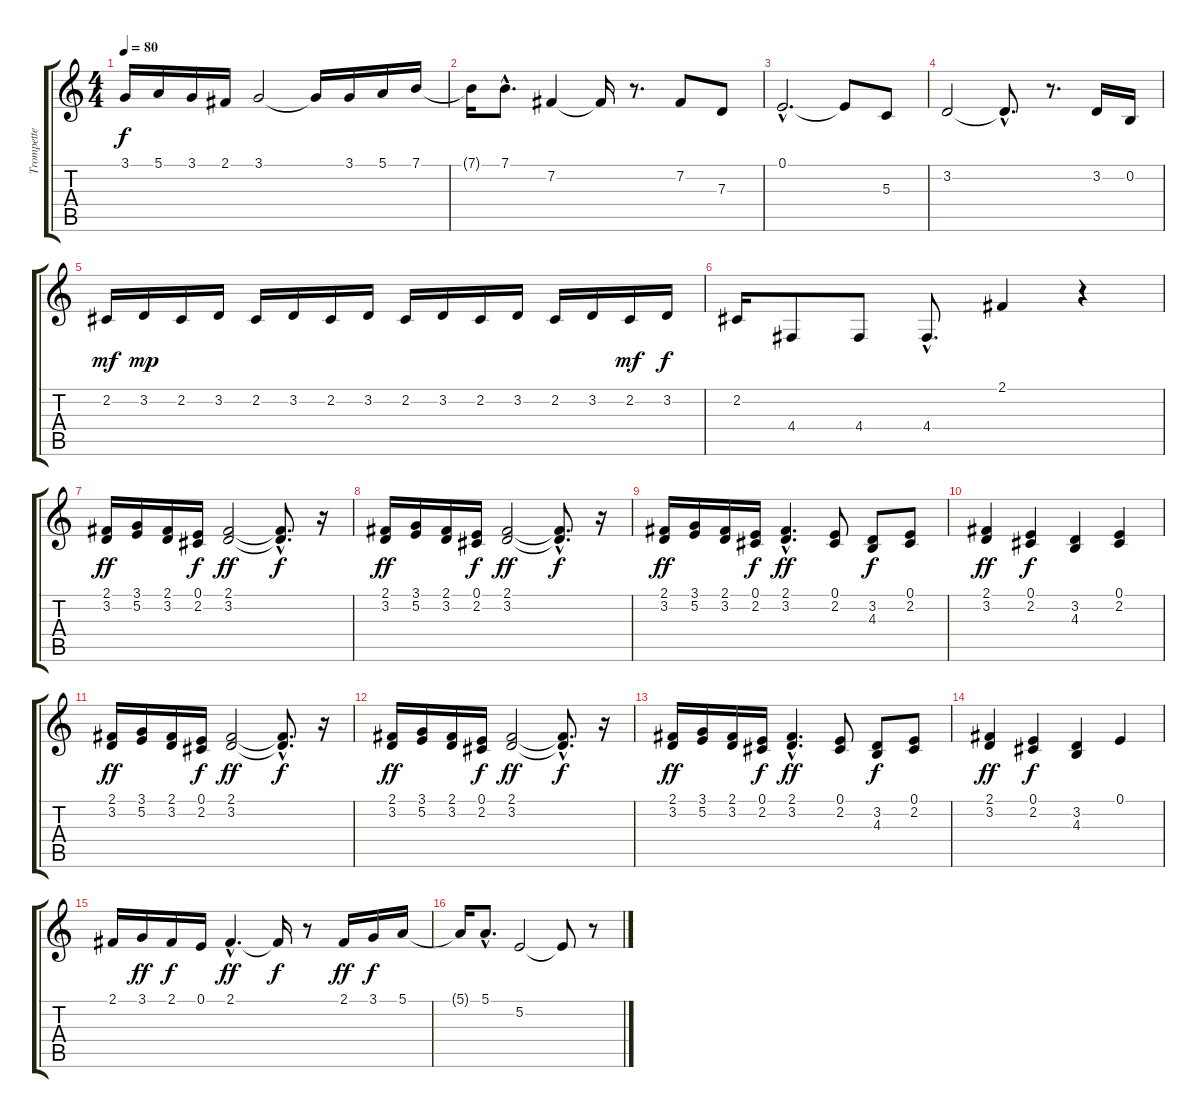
\track ("Trompette" "Trompette") {instrument trumpet}
\staff {score tabs}
\tuning (E4 B3 G3 D3 A2 E2) {hide}
\ts (4 4)
\tempo 80
\clef g2
\ks c
3.1.16{dy f} 5.1.16 3.1.16 2.1.16 3.1.2 3.1{t}.16 3.1.16 5.1.16 7.1.16 |
7.1{t}.16 7.1{hac}.8{d} 7.2.4 7.2{t}.16 r.8{d} 7.2.8 7.3.8 |
0.1{hac}.2{d} 0.1{t}.8 5.3.8 |
3.2.2 3.2{hac t}.8{d} r.8{d} 3.2.16 0.2.16 |
2.2.16{dy mf} 3.2.16{dy mp} 2.2.16 3.2.16 2.2.16 3.2.16 2.2.16 3.2.16 2.2.16 3.2.16 2.2.16 3.2.16 2.2.16 3.2.16 2.2.16{dy mf} 3.2.16{dy f} |
2.2.16 4.4.8 4.4.8 4.4{hac}.8{d} 2.1.4 r.4 |
(2.1 3.2).16{dy ff} (3.1 5.2).16 (2.1 3.2).16 (0.1 2.2).16{dy f} (2.1 3.2).2{dy ff} (2.1{hac t} 3.2{hac t}).8{d dy f} r.16 |
(2.1 3.2).16{dy ff} (3.1 5.2).16 (2.1 3.2).16 (0.1 2.2).16{dy f} (2.1 3.2).2{dy ff} (2.1{hac t} 3.2{hac t}).8{d dy f} r.16 |
(2.1 3.2).16{dy ff} (3.1 5.2).16 (2.1 3.2).16 (0.1 2.2).16{dy f} (2.1{hac} 3.2{hac}).4{d dy ff} (0.1 2.2).8 (3.2 4.3).8{dy f} (0.1 2.2).8 |
(2.1 3.2).4{dy ff} (0.1 2.2).4{dy f} (3.2 4.3).4 (0.1 2.2).4 |
(2.1 3.2).16{dy ff} (3.1 5.2).16 (2.1 3.2).16 (0.1 2.2).16{dy f} (2.1 3.2).2{dy ff} (2.1{hac t} 3.2{hac t}).8{d dy f} r.16 |
(2.1 3.2).16{dy ff} (3.1 5.2).16 (2.1 3.2).16 (0.1 2.2).16{dy f} (2.1 3.2).2{dy ff} (2.1{hac t} 3.2{hac t}).8{d dy f} r.16 |
(2.1 3.2).16{dy ff} (3.1 5.2).16 (2.1 3.2).16 (0.1 2.2).16{dy f} (2.1{hac} 3.2{hac}).4{d dy ff} (0.1 2.2).8 (3.2 4.3).8{dy f} (0.1 2.2).8 |
(2.1 3.2).4{dy ff} (0.1 2.2).4{dy f} (3.2 4.3).4 0.1.4 |
2.1.16 3.1.16{dy ff} 2.1.16{dy f} 0.1.16 2.1{hac}.4{d dy ff} 2.1{t}.16{dy f} r.8 2.1.16{dy ff} 3.1.16{dy f} 5.1.16 |
5.1{t}.16 5.1{hac}.8{d} 5.2.2 5.2{t}.8 r.8
